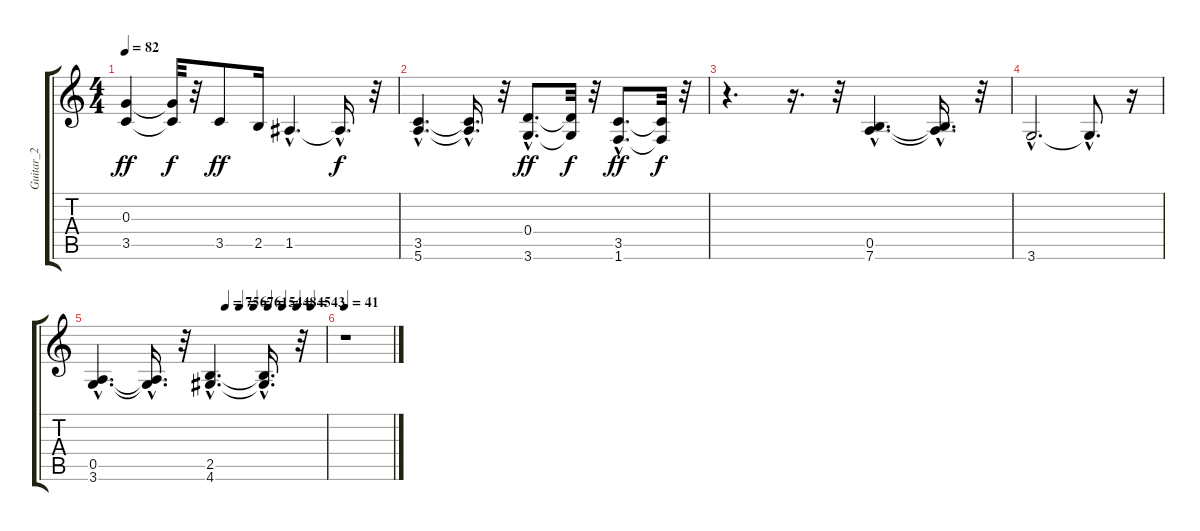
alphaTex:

\track ("Guitar_2" "Guitar_2") {instrument acousticguitarsteel}
\staff {score tabs}
\tuning (E4 B3 G3 D3 A2 E2) {hide}
\ts (4 4)
\tempo 82
\clef g2
\ks c
(0.3 3.5).4{dy ff} (0.3{t} 3.5{t}).32{dy f} r.32 3.5.8{dy ff} 2.5.16 1.5{hac}.4{d} 1.5{hac t}.16{d dy f} r.32 |
(3.5{hac} 5.6{hac}).4{d} (3.5{hac t} 5.6{hac t}).16{d} r.32 (0.4{hac} 3.6{hac}).8{d dy ff} (0.4{t} 3.6{t}).32{dy f} r.32 (3.5{hac} 1.6{hac}).8{d dy ff} (3.5{t} 1.6{t}).32{dy f} r.32 |
r.4{d} r.16{d} r.32 (0.5{hac} 7.6{hac}).4{d} (0.5{hac t} 7.6{hac t}).16{d} r.32 |
3.6{hac}.2{d} 3.6{hac t}.8{d} r.16 |
\tempo (75 0.5625)
\tempo (67 0.625)
\tempo (61 0.6875)
\tempo (54 0.75)
\tempo (48 0.8125)
\tempo (45 0.875)
\tempo (43 0.9375)
(0.5{hac} 3.6{hac}).4{d} (0.5{hac t} 3.6{hac t}).16{d} r.32 (2.5{hac} 4.6{hac}).4{d} (2.5{hac t} 4.6{hac t}).16{d} r.32 |
\tempo 41
r.1
